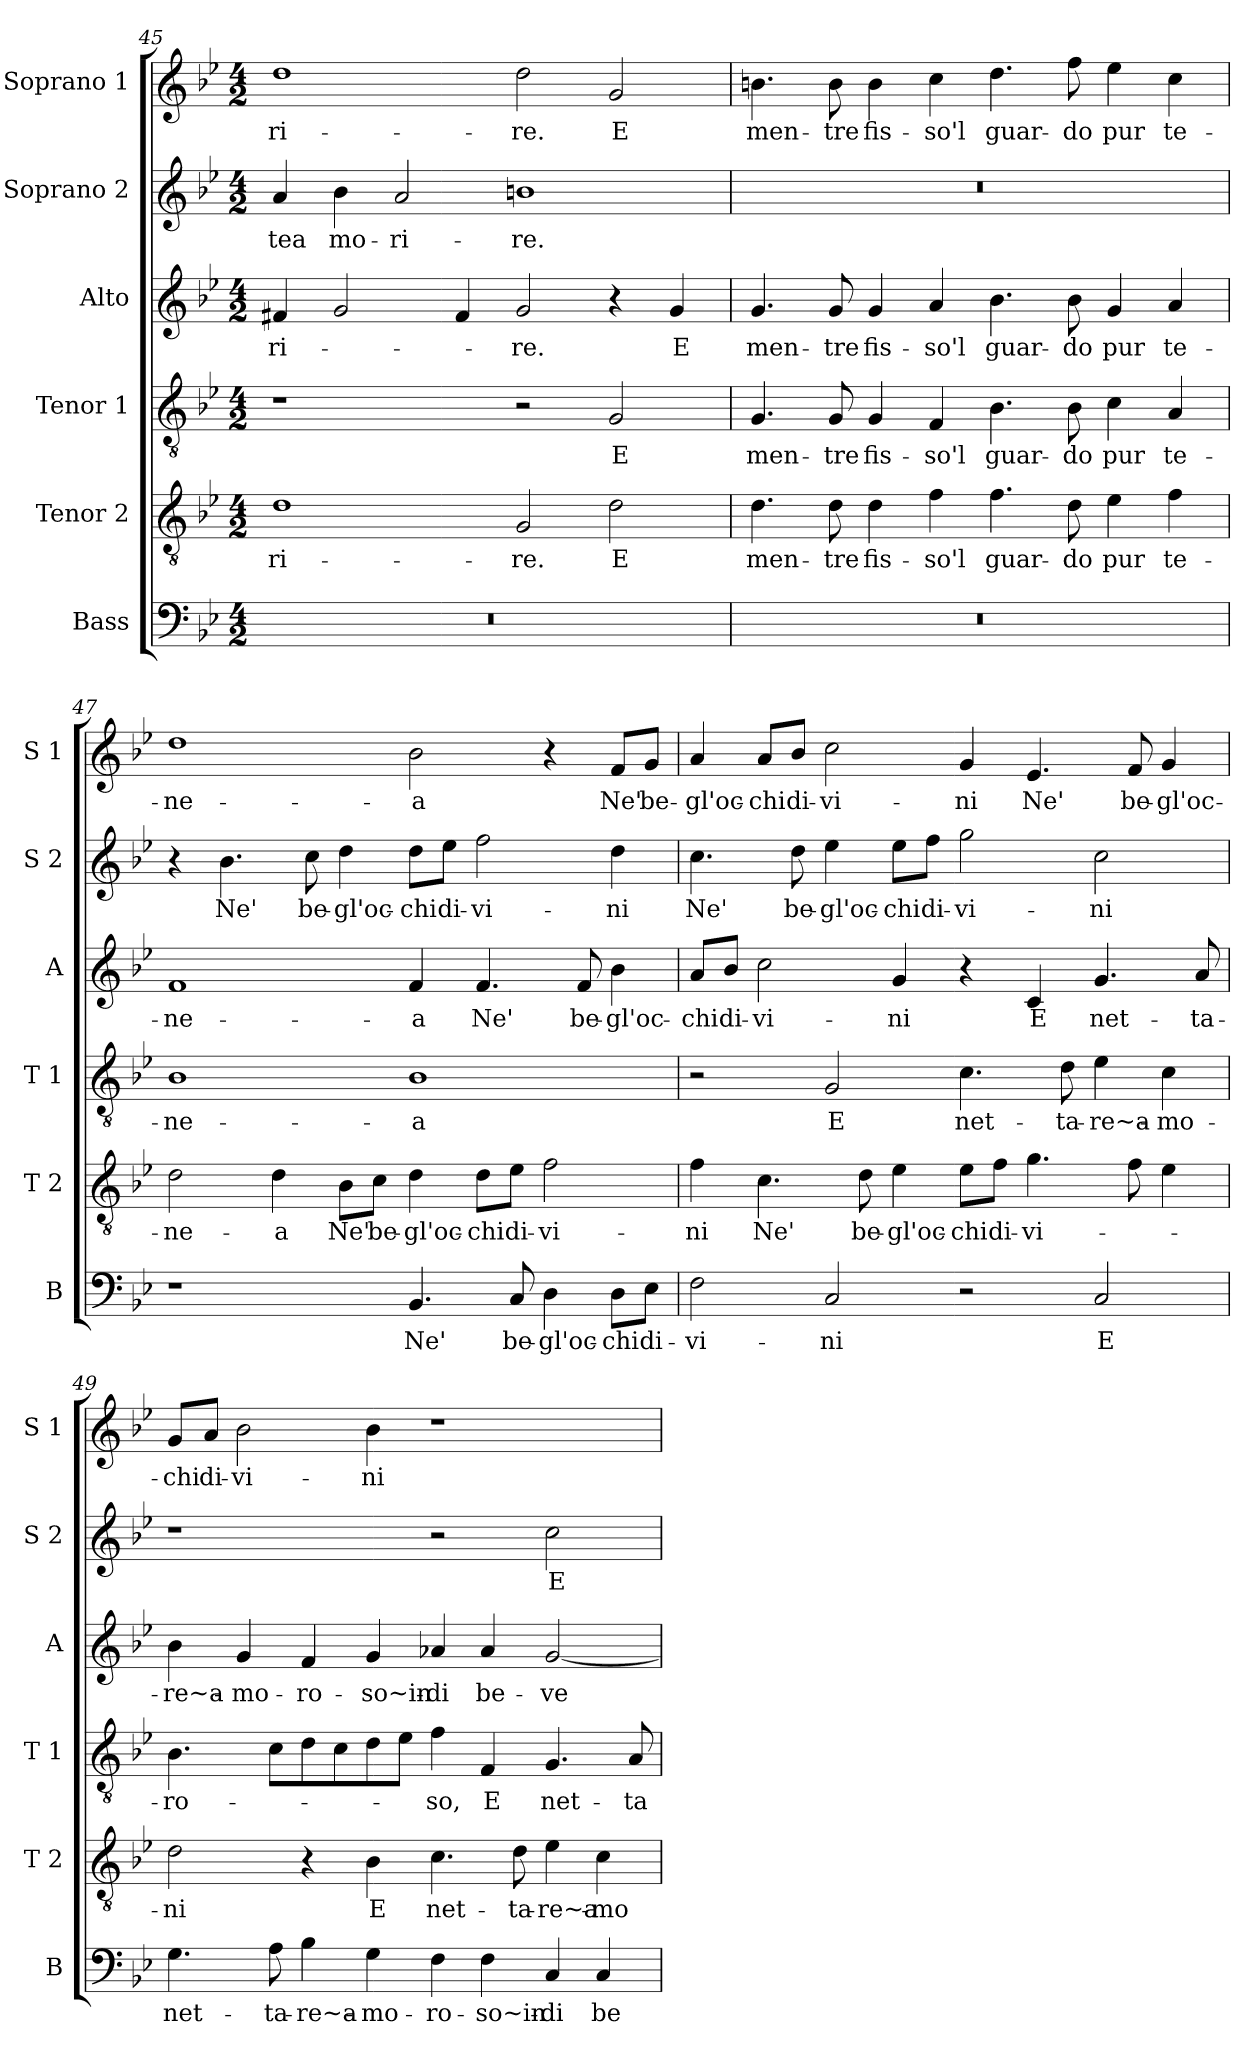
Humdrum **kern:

**kern	**text	**kern	**text	**kern	**text	**kern	**text	**kern	**text	**kern	**text
*part6	*part6	*part5	*part5	*part4	*part4	*part3	*part3	*part2	*part2	*part1	*part1
*staff6	*staff6	*staff5	*staff5	*staff4	*staff4	*staff3	*staff3	*staff2	*staff2	*staff1	*staff1
*I"Bass	*	*I"Tenor 2	*	*I"Tenor 1	*	*I"Alto	*	*I"Soprano 2	*	*I"Soprano 1	*
*I'B	*	*I'T 2	*	*I'T 1	*	*I'A	*	*I'S 2	*	*I'S 1	*
!!LO:LB:g=z
*clefF4	*	*clefGv2	*	*clefGv2	*	*clefG2	*	*clefG2	*	*clefG2	*
*k[b-e-]	*	*k[b-e-]	*	*k[b-e-]	*	*k[b-e-]	*	*k[b-e-]	*	*k[b-e-]	*
*B-:	*	*B-:	*	*B-:	*	*B-:	*	*B-:	*	*B-:	*
*M4/2	*	*M4/2	*	*M4/2	*	*M4/2	*	*M4/2	*	*M4/2	*
=45	=45	=45	=45	=45	=45	=45	=45	=45	=45	=45	=45
!	!	!	!LO:LY:b	!	!	!	!LO:LY:b	!	!LO:LY:b	!	!LO:LY:b
0r	.	1d	-ri-	1r	.	4f#X/	-ri-	4a/	-tea	1dd	-ri-
!	!	!	!	!	!	!	!	!	!LO:LY:b	!	!
.	.	.	.	.	.	2g/	.	4b-\	mo-	.	.
!	!	!	!	!	!	!	!	!	!LO:LY:b	!	!
.	.	.	.	.	.	.	.	2a/	-ri-	.	.
.	.	.	.	.	.	4f#/	.	.	.	.	.
!	!	!	!LO:LY:b	!	!	!	!LO:LY:b	!	!LO:LY:b	!	!LO:LY:b
.	.	2G/	-re.	2r	.	2g/	-re.	1bn	-re.	2dd\	-re.
!	!	!	!LO:LY:b	!	!LO:LY:b	!	!	!	!	!	!LO:LY:b
.	.	2d\	E	2G/	E	4r	.	.	.	2g/	E
!	!	!	!	!	!	!	!LO:LY:b	!	!	!	!
.	.	.	.	.	.	4g/	E	.	.	.	.
=46	=46	=46	=46	=46	=46	=46	=46	=46	=46	=46	=46
!	!	!	!LO:LY:b	!	!LO:LY:b	!	!LO:LY:b	!	!	!	!LO:LY:b
0r	.	4.d\	men-	4.G/	men-	4.g/	men-	0r	.	4.bn\	men-
!	!	!	!LO:LY:b	!	!LO:LY:b	!	!LO:LY:b	!	!	!	!LO:LY:b
.	.	8d\	-tre	8G/	-tre	8g/	-tre	.	.	8b\	-tre
!	!	!	!LO:LY:b	!	!LO:LY:b	!	!LO:LY:b	!	!	!	!LO:LY:b
.	.	4d\	fis-	4G/	fis-	4g/	fis-	.	.	4b\	fis-
!	!	!	!LO:LY:b	!	!LO:LY:b	!	!LO:LY:b	!	!	!	!LO:LY:b
.	.	4f\	-so'l	4F/	-so'l	4a/	-so'l	.	.	4cc\	-so'l
!	!	!	!LO:LY:b	!	!LO:LY:b	!	!LO:LY:b	!	!	!	!LO:LY:b
.	.	4.f\	guar-	4.B-\	guar-	4.b-\	guar-	.	.	4.dd\	guar-
!	!	!	!LO:LY:b	!	!LO:LY:b	!	!LO:LY:b	!	!	!	!LO:LY:b
.	.	8d\	-do	8B-\	-do	8b-\	-do	.	.	8ff\	-do
!	!	!	!LO:LY:b	!	!LO:LY:b	!	!LO:LY:b	!	!	!	!LO:LY:b
.	.	4e-\	pur	4c\	pur	4g/	pur	.	.	4ee-\	pur
!	!	!	!LO:LY:b	!	!LO:LY:b	!	!LO:LY:b	!	!	!	!LO:LY:b
.	.	4f\	te-	4A/	te-	4a/	te-	.	.	4cc\	te-
=47	=47	=47	=47	=47	=47	=47	=47	=47	=47	=47	=47
!	!	!	!LO:LY:b	!	!LO:LY:b	!	!LO:LY:b	!	!	!	!LO:LY:b
1r	.	2d\	-ne-	1B-	-ne-	1f	-ne-	4r	.	1dd	-ne-
!	!	!	!	!	!	!	!	!	!LO:LY:b	!	!
.	.	.	.	.	.	.	.	4.b-\	Ne'	.	.
!	!	!	!LO:LY:b	!	!	!	!	!	!	!	!
.	.	4d\	-a	.	.	.	.	.	.	.	.
!	!	!	!	!	!	!	!	!	!LO:LY:b	!	!
.	.	.	.	.	.	.	.	8cc\	be-	.	.
!	!	!	!LO:LY:b	!	!	!	!	!	!LO:LY:b	!	!
.	.	8B-\L	Ne'	.	.	.	.	4dd\	-gl'oc-	.	.
!	!	!	!LO:LY:b	!	!	!	!	!	!	!	!
.	.	8c\J	be-	.	.	.	.	.	.	.	.
!	!LO:LY:b	!	!LO:LY:b	!	!LO:LY:b	!	!LO:LY:b	!	!LO:LY:b	!	!LO:LY:b
4.BB-/	Ne'	4d\	-gl'oc-	1B-	-a	4f/	-a	8dd\L	-chi	2b-\	-a
!	!	!	!	!	!	!	!	!	!LO:LY:b	!	!
.	.	.	.	.	.	.	.	8ee-\J	di-	.	.
!	!	!	!LO:LY:b	!	!	!	!LO:LY:b	!	!LO:LY:b	!	!
.	.	8d\L	-chi	.	.	4.f/	Ne'	2ff\	-vi-	.	.
!	!LO:LY:b	!	!LO:LY:b	!	!	!	!	!	!	!	!
8C/	be-	8e-\J	di-	.	.	.	.	.	.	.	.
!	!LO:LY:b	!	!LO:LY:b	!	!	!	!	!	!	!	!
4D\	-gl'oc-	2f\	-vi-	.	.	.	.	.	.	4r	.
!	!	!	!	!	!	!	!LO:LY:b	!	!	!	!
.	.	.	.	.	.	8f/	be-	.	.	.	.
!	!LO:LY:b	!	!	!	!	!	!LO:LY:b	!	!LO:LY:b	!	!LO:LY:b
8D\L	-chi	.	.	.	.	4b-\	-gl'oc-	4dd\	-ni	8f/L	Ne'
!	!LO:LY:b	!	!	!	!	!	!	!	!	!	!LO:LY:b
8E-\J	di-	.	.	.	.	.	.	.	.	8g/J	be-
!!LO:LB:g=z
=48	=48	=48	=48	=48	=48	=48	=48	=48	=48	=48	=48
!	!LO:LY:b	!	!LO:LY:b	!	!	!	!LO:LY:b	!	!LO:LY:b	!	!LO:LY:b
2F\	-vi-	4f\	-ni	2r	.	8a/L	-chi	4.cc\	Ne'	4a/	-gl'oc-
!	!	!	!	!	!	!	!LO:LY:b	!	!	!	!
.	.	.	.	.	.	8b-/J	di-	.	.	.	.
!	!	!	!LO:LY:b	!	!	!	!LO:LY:b	!	!	!	!LO:LY:b
.	.	4.c\	Ne'	.	.	2cc\	-vi-	.	.	8a/L	-chi
!	!	!	!	!	!	!	!	!	!LO:LY:b	!	!LO:LY:b
.	.	.	.	.	.	.	.	8dd\	be-	8b-/J	di-
!	!LO:LY:b	!	!	!	!LO:LY:b	!	!	!	!LO:LY:b	!	!LO:LY:b
2C/	-ni	.	.	2G/	E	.	.	4ee-\	-gl'oc-	2cc\	-vi-
!	!	!	!LO:LY:b	!	!	!	!	!	!	!	!
.	.	8d\	be-	.	.	.	.	.	.	.	.
!	!	!	!LO:LY:b	!	!	!	!LO:LY:b	!	!LO:LY:b	!	!
.	.	4e-\	-gl'oc-	.	.	4g/	-ni	8ee-\L	-chi	.	.
!	!	!	!	!	!	!	!	!	!LO:LY:b	!	!
.	.	.	.	.	.	.	.	8ff\J	di-	.	.
!	!	!	!LO:LY:b	!	!LO:LY:b	!	!	!	!LO:LY:b	!	!LO:LY:b
2r	.	8e-\L	-chi	4.c\	net-	4r	.	2gg\	-vi-	4g/	-ni
!	!	!	!LO:LY:b	!	!	!	!	!	!	!	!
.	.	8f\J	di-	.	.	.	.	.	.	.	.
!	!	!	!LO:LY:b	!	!	!	!LO:LY:b	!	!	!	!LO:LY:b
.	.	4.g\	-vi-	.	.	4c/	E	.	.	4.e-/	Ne'
!	!	!	!	!	!LO:LY:b	!	!	!	!	!	!
.	.	.	.	8d\	-ta-	.	.	.	.	.	.
!	!LO:LY:b	!	!	!	!LO:LY:b	!	!LO:LY:b	!	!LO:LY:b	!	!
2C/	E	.	.	4e-\	-re~a-	4.g/	net-	2cc\	-ni	.	.
!	!	!	!	!	!	!	!	!	!	!	!LO:LY:b
.	.	8f\	.	.	.	.	.	.	.	8f/	be-
!	!	!	!	!	!LO:LY:b	!	!	!	!	!	!LO:LY:b
.	.	4e-\	.	4c\	-mo-	.	.	.	.	4g/	-gl'oc-
!	!	!	!	!	!	!	!LO:LY:b	!	!	!	!
.	.	.	.	.	.	8a/	-ta-	.	.	.	.
=49	=49	=49	=49	=49	=49	=49	=49	=49	=49	=49	=49
!	!LO:LY:b	!	!LO:LY:b	!	!LO:LY:b	!	!LO:LY:b	!	!	!	!LO:LY:b
4.G\	net-	2d\	-ni	4.B-\	-ro-	4b-\	-re~a-	1r	.	8g/L	-chi
!	!	!	!	!	!	!	!	!	!	!	!LO:LY:b
.	.	.	.	.	.	.	.	.	.	8a/J	di-
!	!	!	!	!	!	!	!LO:LY:b	!	!	!	!LO:LY:b
.	.	.	.	.	.	4g/	-mo-	.	.	2b-\	-vi-
!	!LO:LY:b	!	!	!	!	!	!	!	!	!	!
8A\	-ta-	.	.	8c\L	.	.	.	.	.	.	.
!	!LO:LY:b	!	!	!	!	!	!LO:LY:b	!	!	!	!
4B-\	-re~a-	4r	.	8d\	.	4f/	-ro-	.	.	.	.
.	.	.	.	8c\	.	.	.	.	.	.	.
!	!LO:LY:b	!	!LO:LY:b	!	!	!	!LO:LY:b	!	!	!	!LO:LY:b
4G\	-mo-	4B-\	E	8d\	.	4g/	-so~in-	.	.	4b-\	-ni
.	.	.	.	8e-\J	.	.	.	.	.	.	.
!	!LO:LY:b	!	!LO:LY:b	!	!LO:LY:b	!	!LO:LY:b	!	!	!	!
4F\	-ro-	4.c\	net-	4f\	-so,	4a-X/	-di	2r	.	1r	.
!	!LO:LY:b	!	!	!	!LO:LY:b	!	!LO:LY:b	!	!	!	!
4F\	-so~in-	.	.	4F/	E	4a-/	be-	.	.	.	.
!	!	!	!LO:LY:b	!	!	!	!	!	!	!	!
.	.	8d\	-ta-	.	.	.	.	.	.	.	.
!	!LO:LY:b	!	!LO:LY:b	!	!LO:LY:b	!	!LO:LY:b	!	!LO:LY:b	!	!
4C/	-di	4e-\	-re~a-	4.G/	net-	[2g/	-ve-	2cc\	E	.	.
!	!LO:LY:b	!	!LO:LY:b	!	!	!	!	!	!	!	!
4C/	be-	4c\	-mo-	.	.	.	.	.	.	.	.
!	!	!	!	!	!LO:LY:b	!	!	!	!	!	!
.	.	.	.	8A/	-ta-	.	.	.	.	.	.
=	=	=	=	=	=	=	=	=	=	=	=
*-	*-	*-	*-	*-	*-	*-	*-	*-	*-	*-	*-
